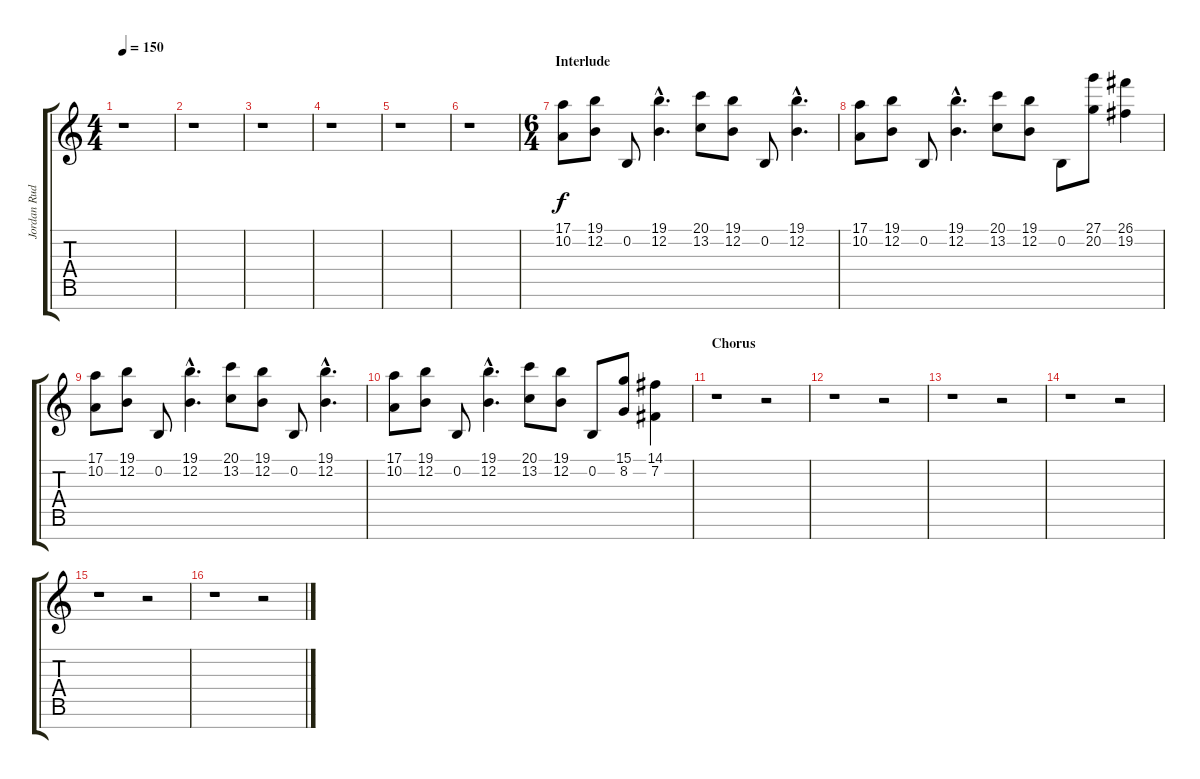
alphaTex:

\track ("Jordan Rudess" "Jordan Rud") {instrument synthstrings1}
\staff {score tabs}
\tuning (E4 B3 G3 D3 A2 E2 B1) {hide}
\ts (4 4)
\tempo 150
\clef g2
\ks c
r.1{dy f} |
r.1 |
r.1 |
r.1 |
r.1 |
r.1 |
\ts (6 4)
\section ("" "Interlude")
(17.1 10.2).8{volume 8 instrument tremolostrings} (19.1 12.2).8 0.2.8 (19.1{hac} 12.2{hac}).4{d} (20.1 13.2).8 (19.1 12.2).8 0.2.8 (19.1{hac} 12.2{hac}).4{d} |
(17.1 10.2).8 (19.1 12.2).8 0.2.8 (19.1{hac} 12.2{hac}).4{d} (20.1 13.2).8 (19.1 12.2).8 0.2.8 (27.1 20.2).8 (26.1 19.2).4 |
(17.1 10.2).8 (19.1 12.2).8 0.2.8 (19.1{hac} 12.2{hac}).4{d} (20.1 13.2).8 (19.1 12.2).8 0.2.8 (19.1{hac} 12.2{hac}).4{d} |
(17.1 10.2).8 (19.1 12.2).8 0.2.8 (19.1{hac} 12.2{hac}).4{d} (20.1 13.2).8 (19.1 12.2).8 0.2.8 (15.1 8.2).8 (14.1 7.2).4 |
\section ("" "Chorus")
r.1 r.2 |
r.1 r.2 |
r.1 r.2 |
r.1 r.2 |
r.1 r.2 |
r.1 r.2
